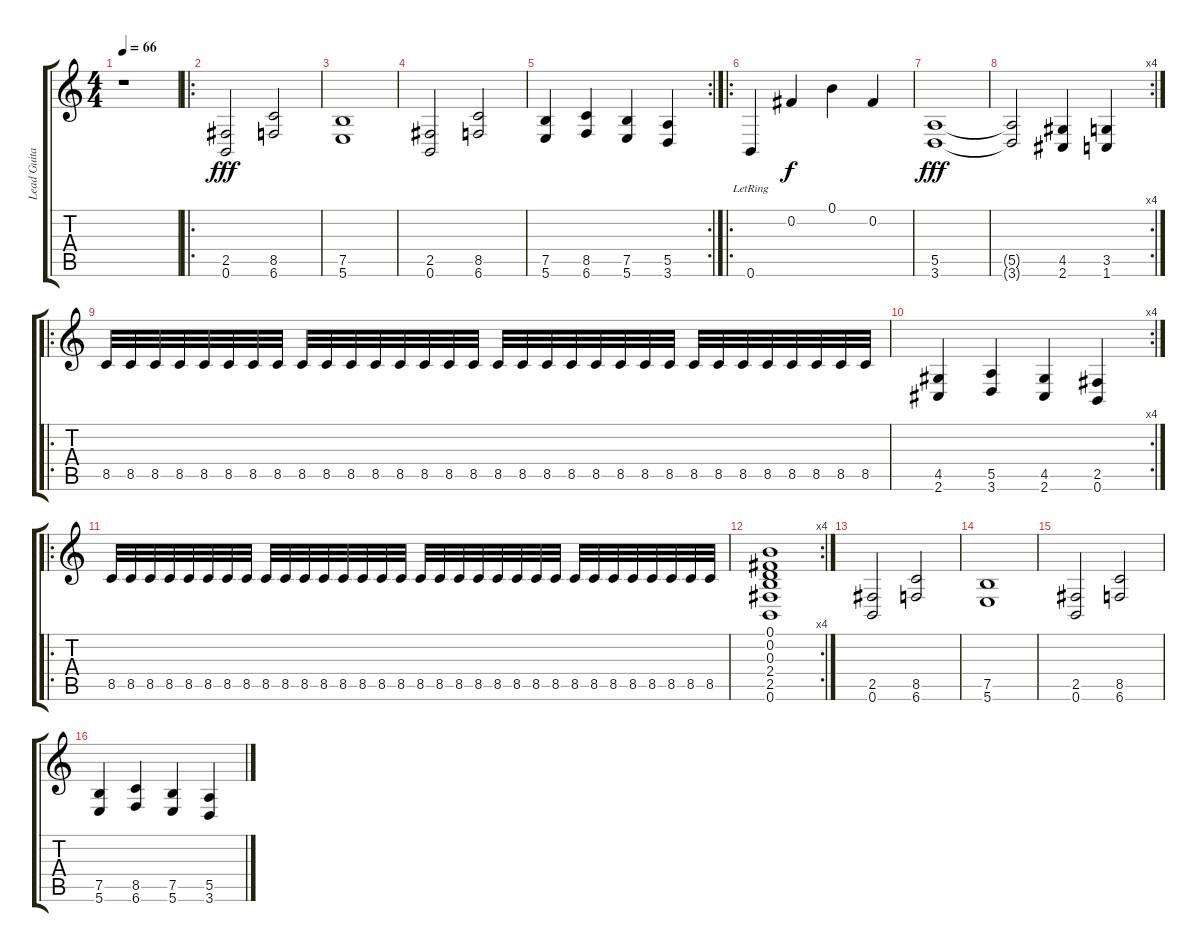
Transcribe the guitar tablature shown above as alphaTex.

\track ("Lead Guitar" "Lead Guita") {instrument distortionguitar}
\staff {score tabs}
\tuning (B3 Gb3 D3 A2 E2 B1) {hide}
\ts (4 4)
\tempo 66
\clef g2
\ks c
r.1{dy fff} |
\ro
(2.5 0.6).2 (8.5 6.6).2 |
(7.5 5.6).1 |
(2.5 0.6).2 (8.5 6.6).2 |
\rc 2
(7.5 5.6).4 (8.5 6.6).4 (7.5 5.6).4 (5.5 3.6).4 |
\ro
0.6{lr}.4 0.2.4{dy f} 0.1.4 0.2.4 |
(5.5 3.6).1{dy fff} |
\rc 4
(5.5{t} 3.6{t}).2 (4.5 2.6).4 (3.5 1.6).4 |
\ro
8.5.32 8.5.32 8.5.32 8.5.32 8.5.32 8.5.32 8.5.32 8.5.32 8.5.32 8.5.32 8.5.32 8.5.32 8.5.32 8.5.32 8.5.32 8.5.32 8.5.32 8.5.32 8.5.32 8.5.32 8.5.32 8.5.32 8.5.32 8.5.32 8.5.32 8.5.32 8.5.32 8.5.32 8.5.32 8.5.32 8.5.32 8.5.32 |
\rc 4
(4.5 2.6).4 (5.5 3.6).4 (4.5 2.6).4 (2.5 0.6).4 |
\ro
8.5.32 8.5.32 8.5.32 8.5.32 8.5.32 8.5.32 8.5.32 8.5.32 8.5.32 8.5.32 8.5.32 8.5.32 8.5.32 8.5.32 8.5.32 8.5.32 8.5.32 8.5.32 8.5.32 8.5.32 8.5.32 8.5.32 8.5.32 8.5.32 8.5.32 8.5.32 8.5.32 8.5.32 8.5.32 8.5.32 8.5.32 8.5.32 |
\rc 4
(0.1 0.2 0.3 2.4 2.5 0.6).1 |
(2.5 0.6).2 (8.5 6.6).2 |
(7.5 5.6).1 |
(2.5 0.6).2 (8.5 6.6).2 |
(7.5 5.6).4 (8.5 6.6).4 (7.5 5.6).4 (5.5 3.6).4
